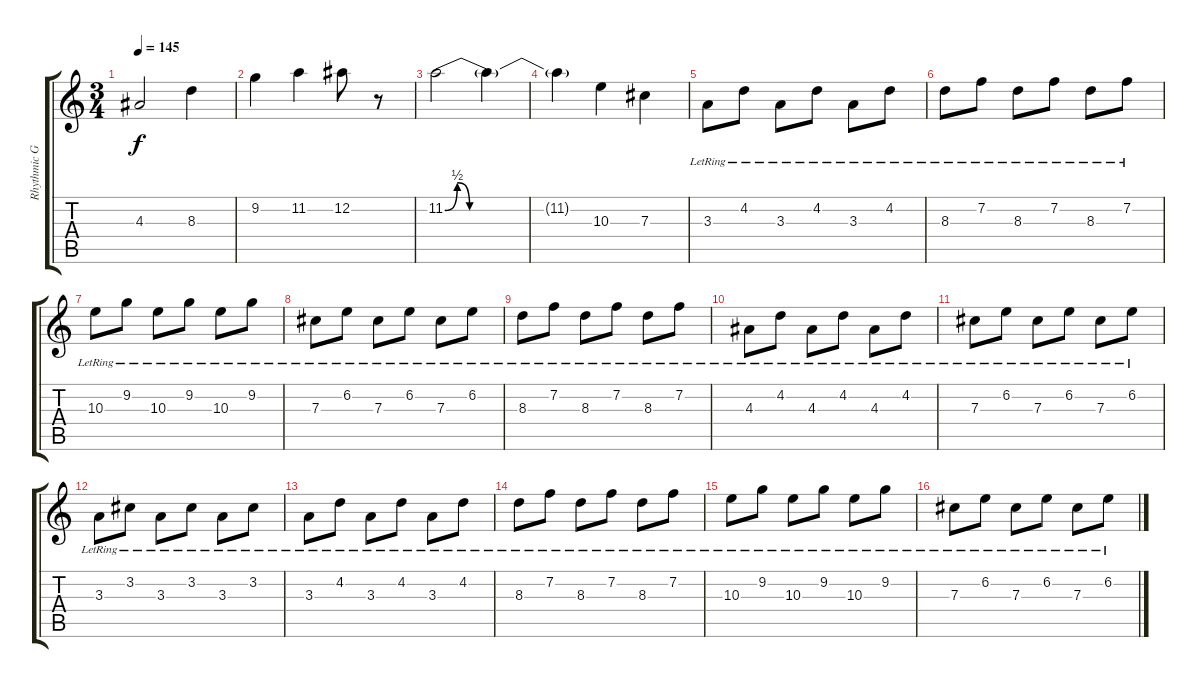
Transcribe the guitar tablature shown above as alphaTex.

\track ("Rhythmic Guitar" "Rhythmic G") {instrument distortionguitar}
\staff {score tabs}
\tuning (Eb4 Bb3 Gb3 Db3 Ab2 Db2) {hide}
\ts (3 4)
\tempo 145
\clef g2
\ks c
4.3.2{dy f} 8.3.4 |
9.2.4 11.2.4 12.2.8 r.8 |
11.2{be (custom 0 0 5 2 10 0 60 0)}.2 11.2{t}.4 |
11.2{t}.4 10.3.4 7.3.4 |
3.3{lr}.8 4.2{lr}.8 3.3{lr}.8 4.2{lr}.8 3.3{lr}.8 4.2{lr}.8 |
8.3{lr}.8 7.2{lr}.8 8.3{lr}.8 7.2{lr}.8 8.3{lr}.8 7.2{lr}.8 |
10.3{lr}.8 9.2{lr}.8 10.3{lr}.8 9.2{lr}.8 10.3{lr}.8 9.2{lr}.8 |
7.3{lr}.8 6.2{lr}.8 7.3{lr}.8 6.2{lr}.8 7.3{lr}.8 6.2{lr}.8 |
8.3{lr}.8 7.2{lr}.8 8.3{lr}.8 7.2{lr}.8 8.3{lr}.8 7.2{lr}.8 |
4.3{lr}.8 4.2{lr}.8 4.3{lr}.8 4.2{lr}.8 4.3{lr}.8 4.2{lr}.8 |
7.3{lr}.8 6.2{lr}.8 7.3{lr}.8 6.2{lr}.8 7.3{lr}.8 6.2{lr}.8 |
3.3{lr}.8 3.2{lr}.8 3.3{lr}.8 3.2{lr}.8 3.3{lr}.8 3.2{lr}.8 |
3.3{lr}.8 4.2{lr}.8 3.3{lr}.8 4.2{lr}.8 3.3{lr}.8 4.2{lr}.8 |
8.3{lr}.8 7.2{lr}.8 8.3{lr}.8 7.2{lr}.8 8.3{lr}.8 7.2{lr}.8 |
10.3{lr}.8 9.2{lr}.8 10.3{lr}.8 9.2{lr}.8 10.3{lr}.8 9.2{lr}.8 |
7.3{lr}.8 6.2{lr}.8 7.3{lr}.8 6.2{lr}.8 7.3{lr}.8 6.2{lr}.8
